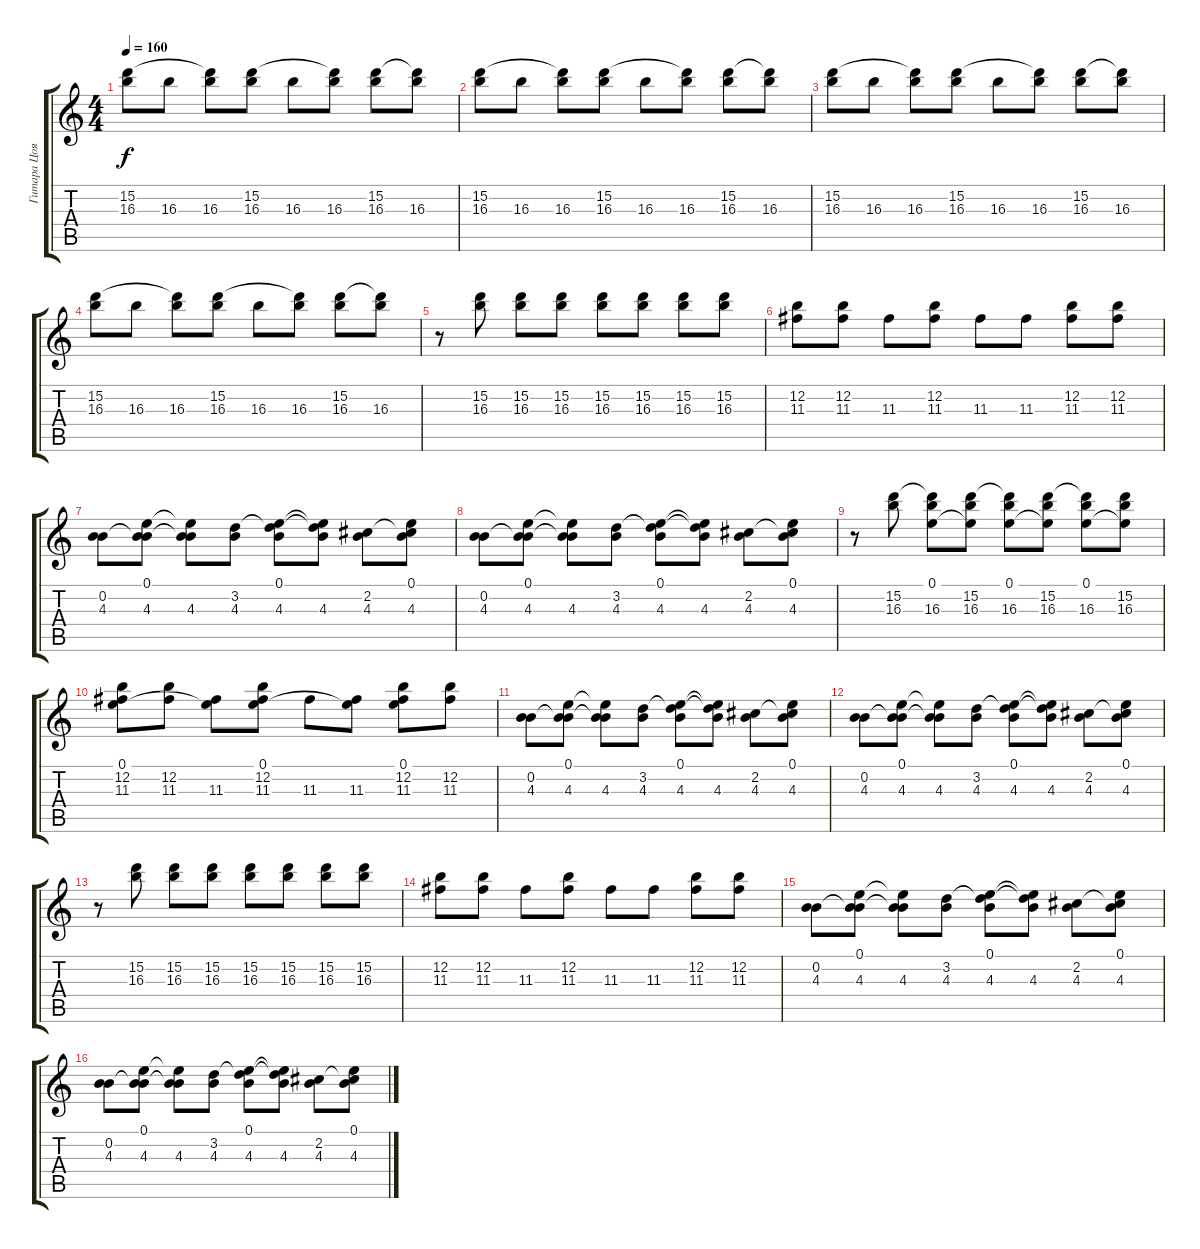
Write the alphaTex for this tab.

\track ("Гитара Цоя" "Гитара Цоя") {instrument acousticguitarsteel}
\staff {score tabs}
\tuning (E4 B3 G3 D3 A2 E2) {hide}
\ts (4 4)
\tempo 160
\clef g2
\ks c
(15.2 16.3).8{dy f} 16.3.8 (15.2{t} 16.3).8 (15.2 16.3).8 16.3.8 (15.2{t} 16.3).8 (15.2 16.3).8 (15.2{t} 16.3).8 |
(15.2 16.3).8 16.3.8 (15.2{t} 16.3).8 (15.2 16.3).8 16.3.8 (15.2{t} 16.3).8 (15.2 16.3).8 (15.2{t} 16.3).8 |
(15.2 16.3).8 16.3.8 (15.2{t} 16.3).8 (15.2 16.3).8 16.3.8 (15.2{t} 16.3).8 (15.2 16.3).8 (15.2{t} 16.3).8 |
(15.2 16.3).8 16.3.8 (15.2{t} 16.3).8 (15.2 16.3).8 16.3.8 (15.2{t} 16.3).8 (15.2 16.3).8 (15.2{t} 16.3).8 |
r.8 (15.2 16.3).8 (15.2 16.3).8 (15.2 16.3).8 (15.2 16.3).8 (15.2 16.3).8 (15.2 16.3).8 (15.2 16.3).8 |
(12.2 11.3).8 (12.2 11.3).8 11.3.8 (12.2 11.3).8 11.3.8 11.3.8 (12.2 11.3).8 (12.2 11.3).8 |
(0.2 4.3).8 (0.1 0.2{t} 4.3).8 (0.1{t} 0.2{t} 4.3).8 (3.2 4.3).8 (0.1 3.2{t} 4.3).8 (0.1{t} 3.2{t} 4.3).8 (2.2 4.3).8 (0.1 2.2{t} 4.3).8 |
(0.2 4.3).8 (0.1 0.2{t} 4.3).8 (0.1{t} 0.2{t} 4.3).8 (3.2 4.3).8 (0.1 3.2{t} 4.3).8 (0.1{t} 3.2{t} 4.3).8 (2.2 4.3).8 (0.1 2.2{t} 4.3).8 |
r.8 (15.2 16.3).8 (0.1 15.2{t} 16.3).8 (0.1{t} 15.2 16.3).8 (0.1 15.2{t} 16.3).8 (0.1{t} 15.2 16.3).8 (0.1 15.2{t} 16.3).8 (0.1{t} 15.2 16.3).8 |
(0.1 12.2 11.3).8 (12.2 11.3).8 (0.1{t} 11.3).8 (0.1 12.2 11.3).8 11.3.8 (0.1{t} 11.3).8 (0.1 12.2 11.3).8 (12.2 11.3).8 |
(0.2 4.3).8 (0.1 0.2{t} 4.3).8 (0.1{t} 0.2{t} 4.3).8 (3.2 4.3).8 (0.1 3.2{t} 4.3).8 (0.1{t} 3.2{t} 4.3).8 (2.2 4.3).8 (0.1 2.2{t} 4.3).8 |
(0.2 4.3).8 (0.1 0.2{t} 4.3).8 (0.1{t} 0.2{t} 4.3).8 (3.2 4.3).8 (0.1 3.2{t} 4.3).8 (0.1{t} 3.2{t} 4.3).8 (2.2 4.3).8 (0.1 2.2{t} 4.3).8 |
r.8 (15.2 16.3).8 (15.2 16.3).8 (15.2 16.3).8 (15.2 16.3).8 (15.2 16.3).8 (15.2 16.3).8 (15.2 16.3).8 |
(12.2 11.3).8 (12.2 11.3).8 11.3.8 (12.2 11.3).8 11.3.8 11.3.8 (12.2 11.3).8 (12.2 11.3).8 |
(0.2 4.3).8 (0.1 0.2{t} 4.3).8 (0.1{t} 0.2{t} 4.3).8 (3.2 4.3).8 (0.1 3.2{t} 4.3).8 (0.1{t} 3.2{t} 4.3).8 (2.2 4.3).8 (0.1 2.2{t} 4.3).8 |
(0.2 4.3).8 (0.1 0.2{t} 4.3).8 (0.1{t} 0.2{t} 4.3).8 (3.2 4.3).8 (0.1 3.2{t} 4.3).8 (0.1{t} 3.2{t} 4.3).8 (2.2 4.3).8 (0.1 2.2{t} 4.3).8
